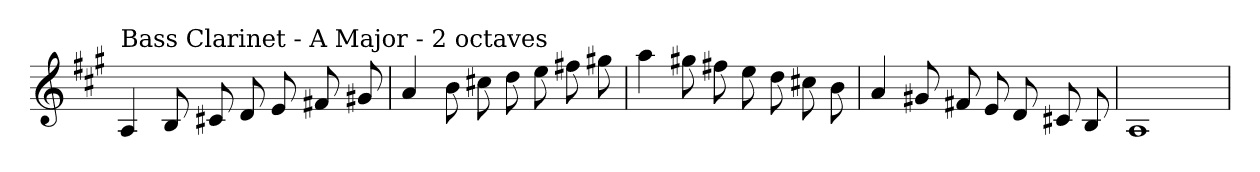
**kern
*part1
*staff1
*clefG2
*k[f#c#g#]
*A:
=
!LO:TX:a:t=Bass Clarinet - A Major - 2 octaves
4A
8B
8c#X
8d
8e
8f#X
8g#X
=
4a
8b
8cc#X
8dd
8ee
8ff#X
8gg#X
=
4aa
8gg#X
8ff#X
8ee
8dd
8cc#X
8b
=
4a
8g#X
8f#X
8e
8d
8c#X
8B
=
1A
=
*-
